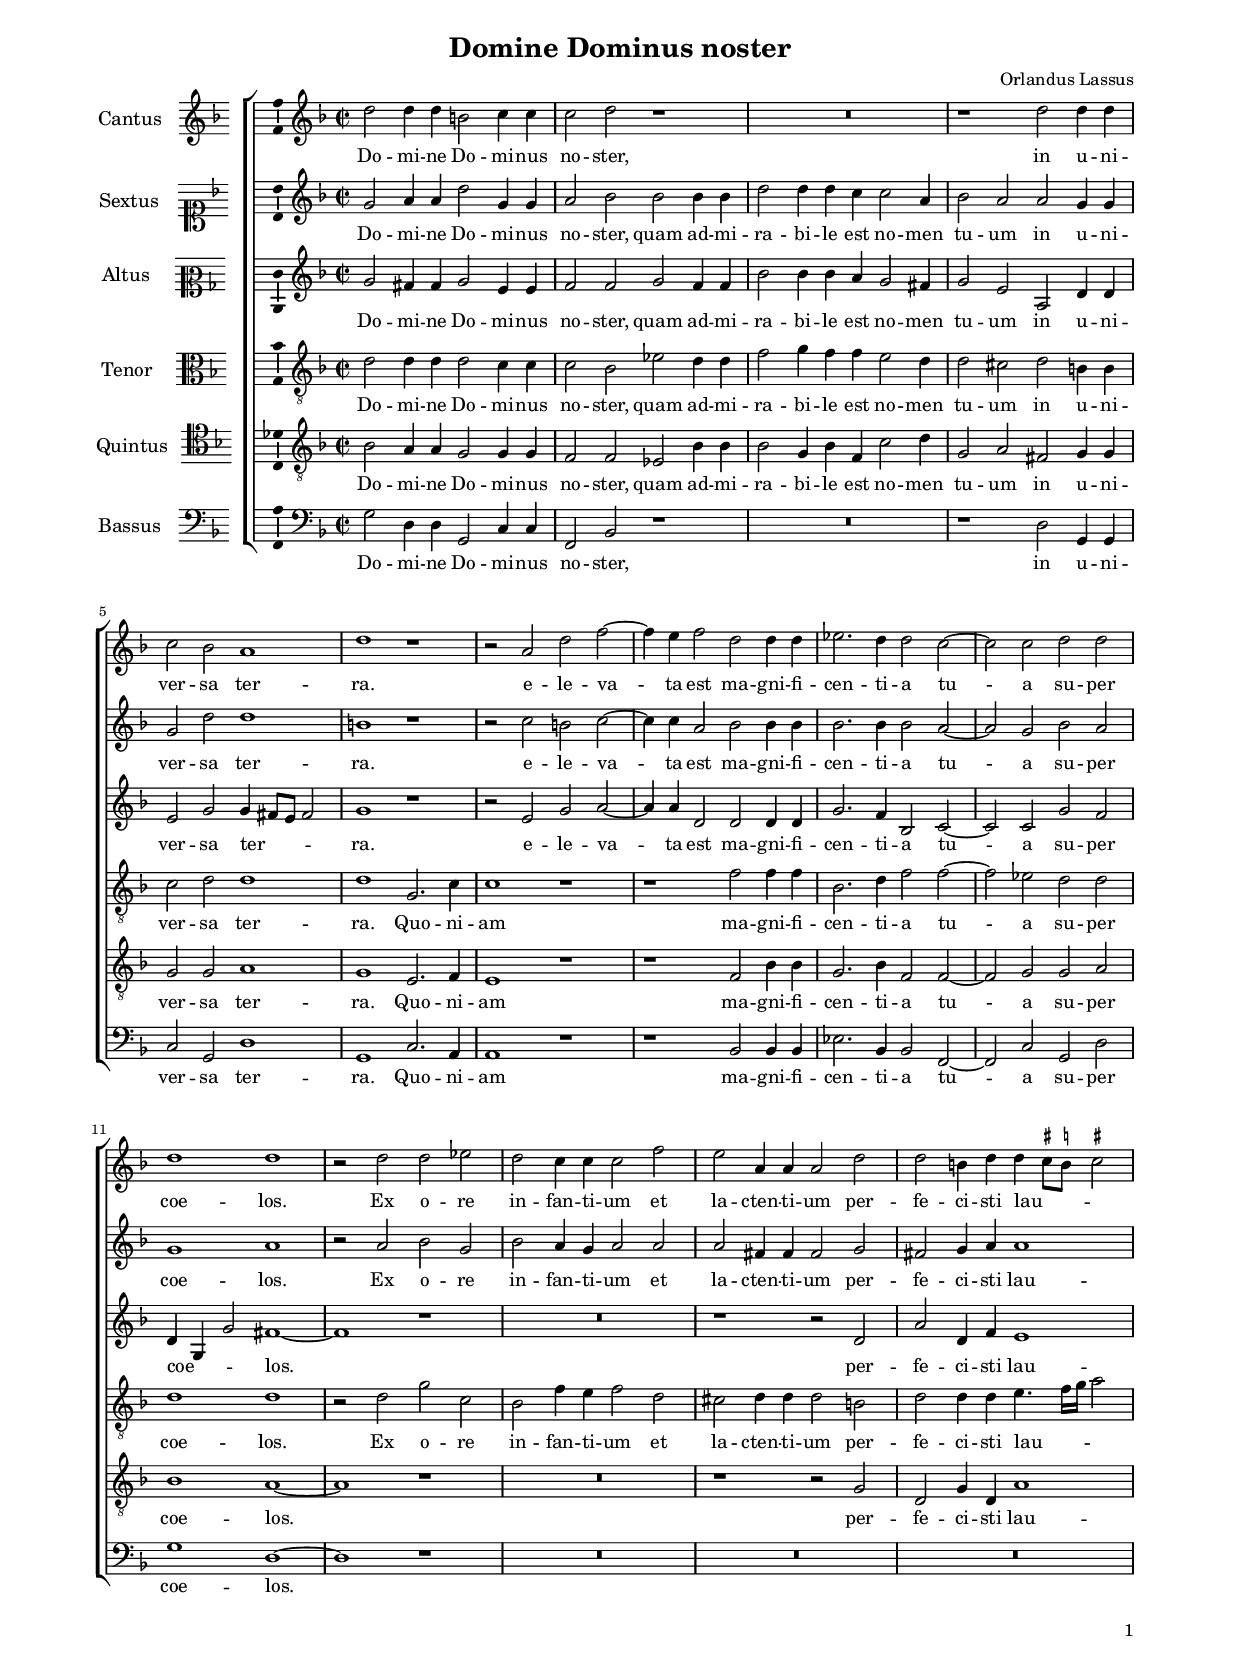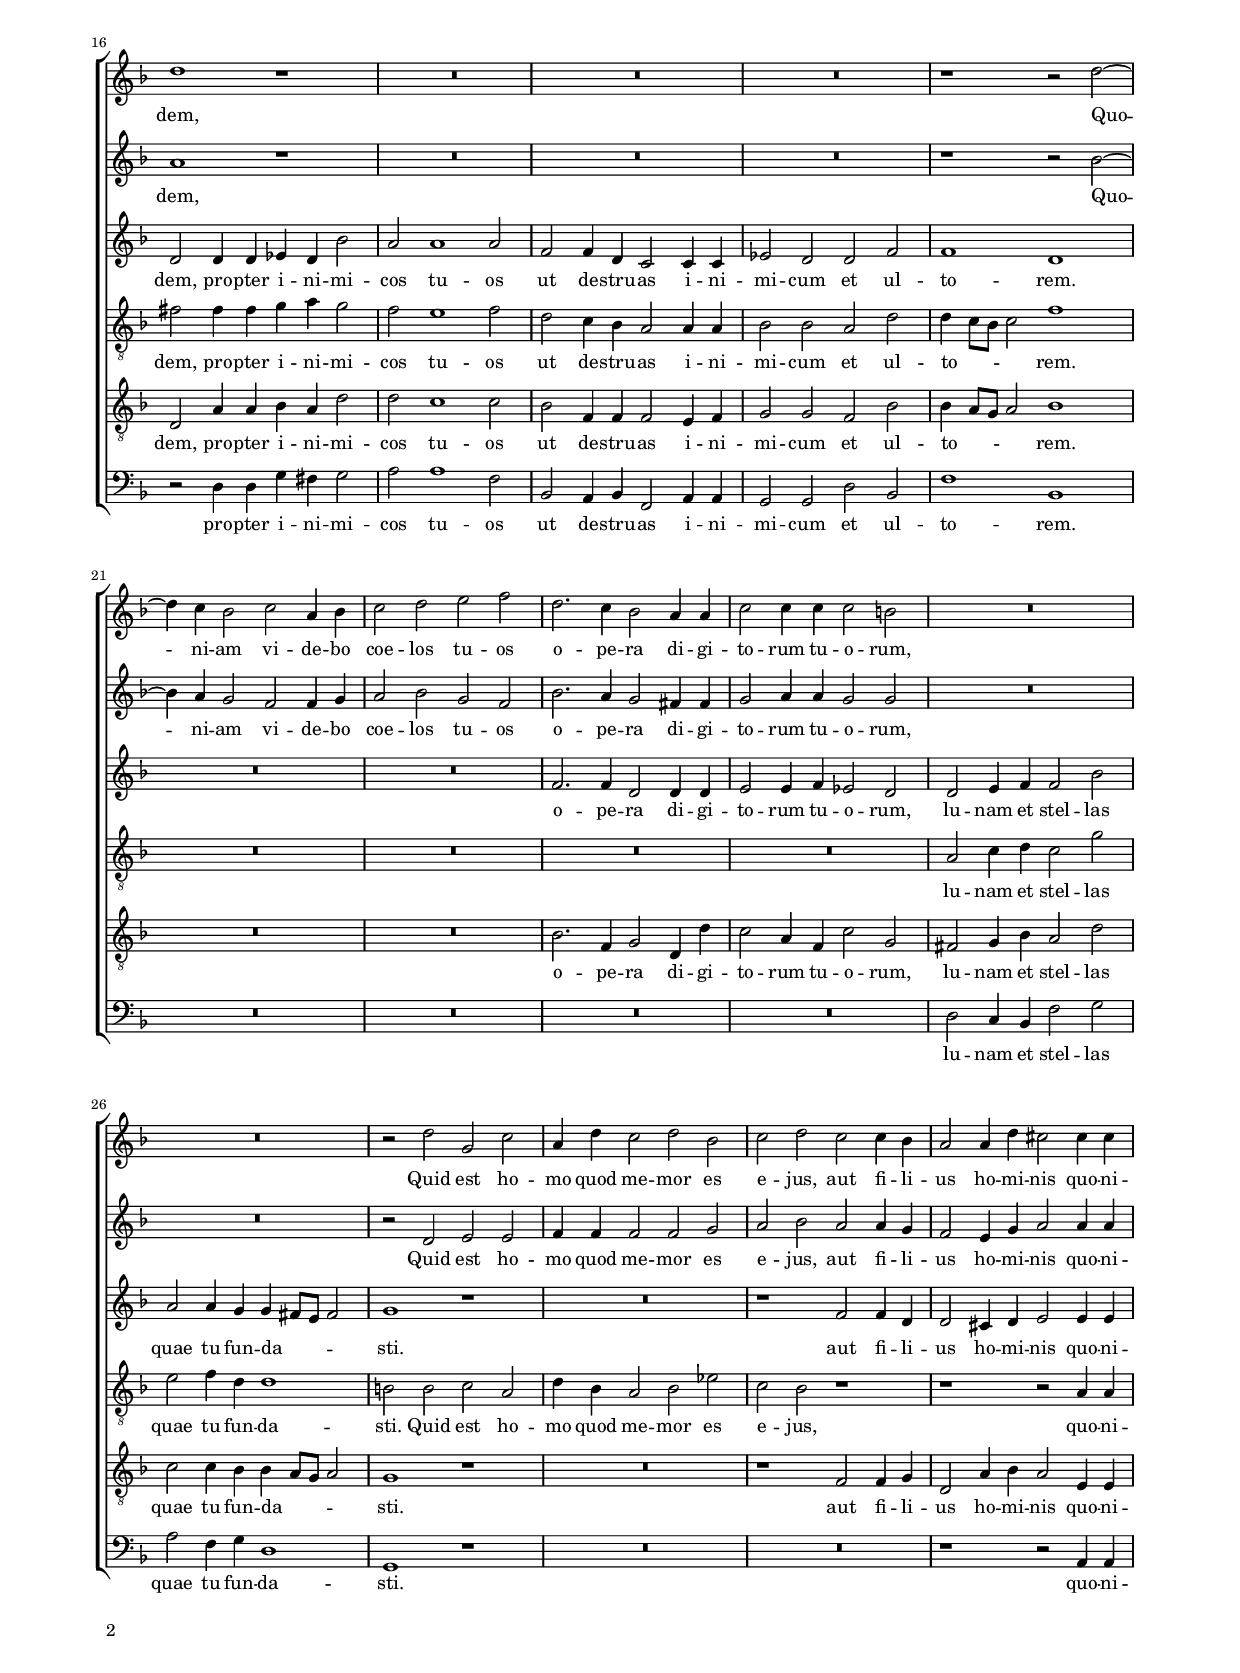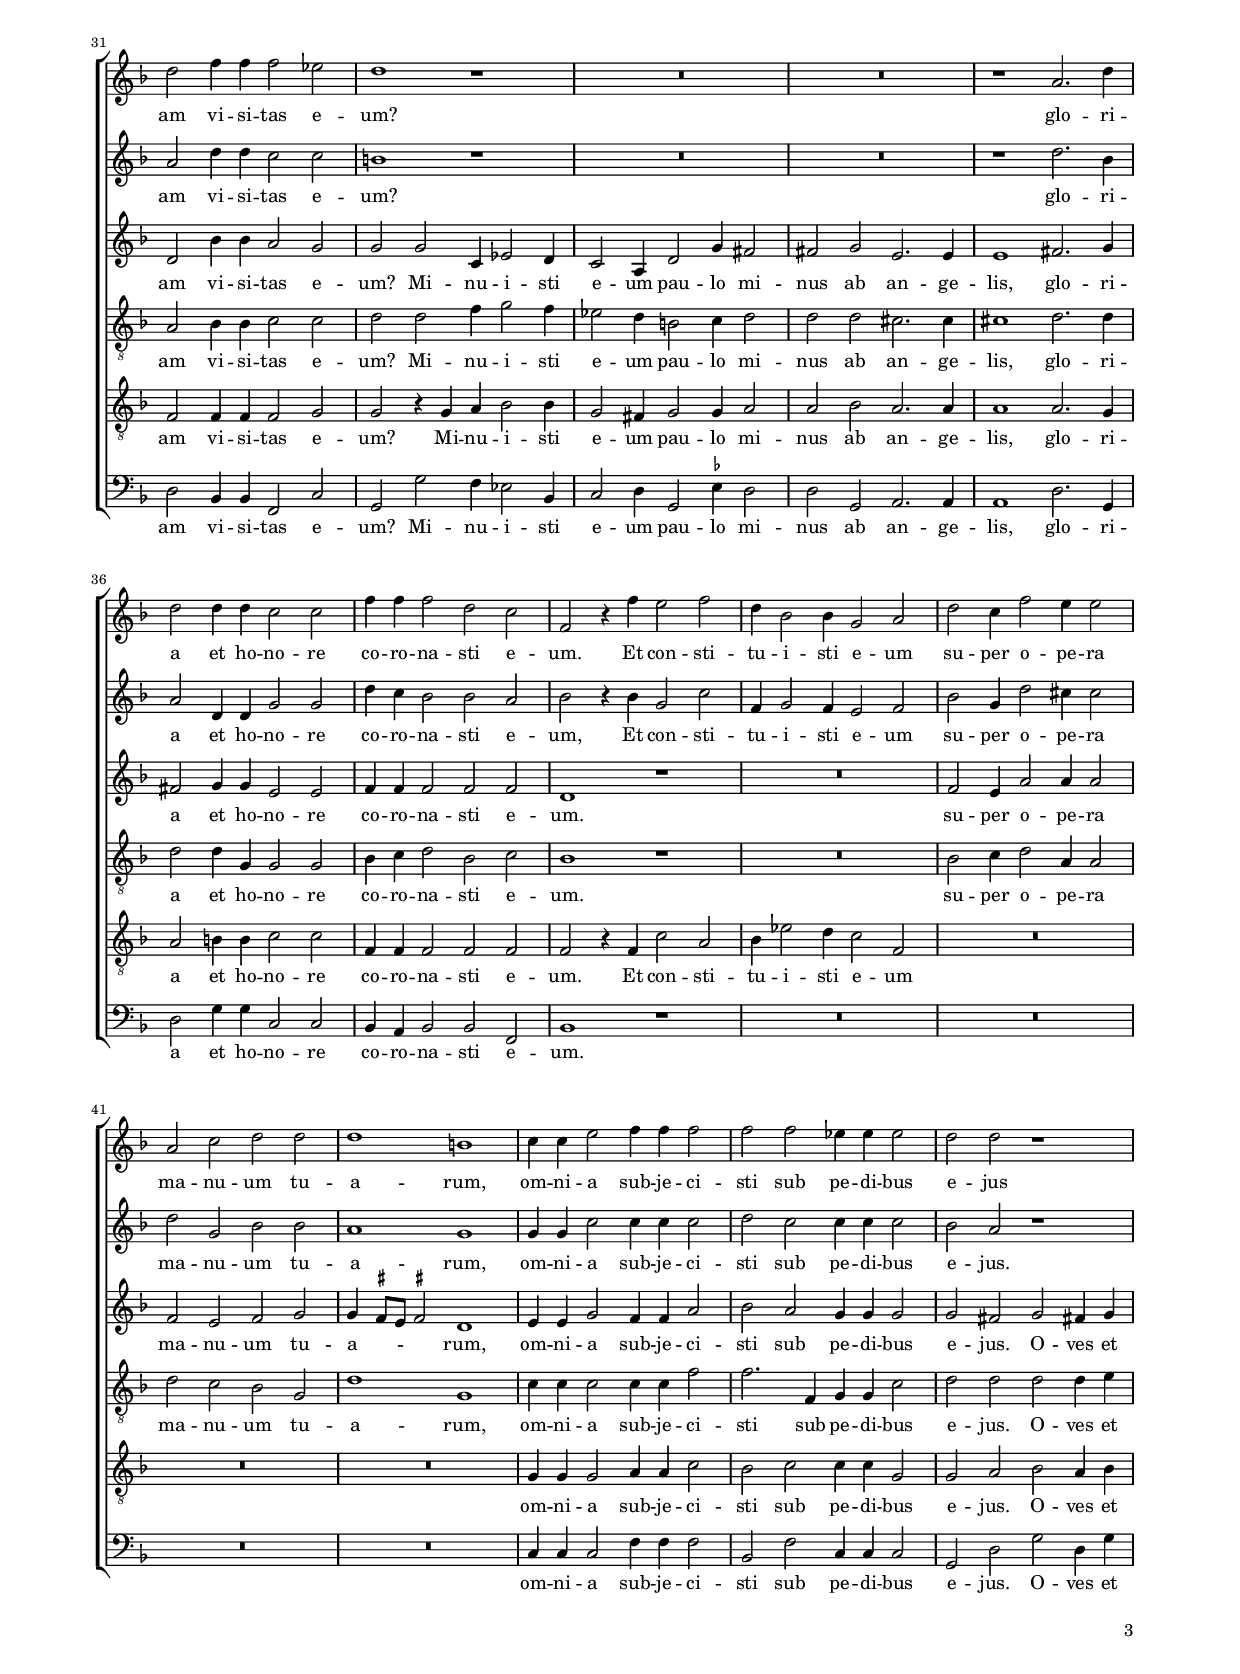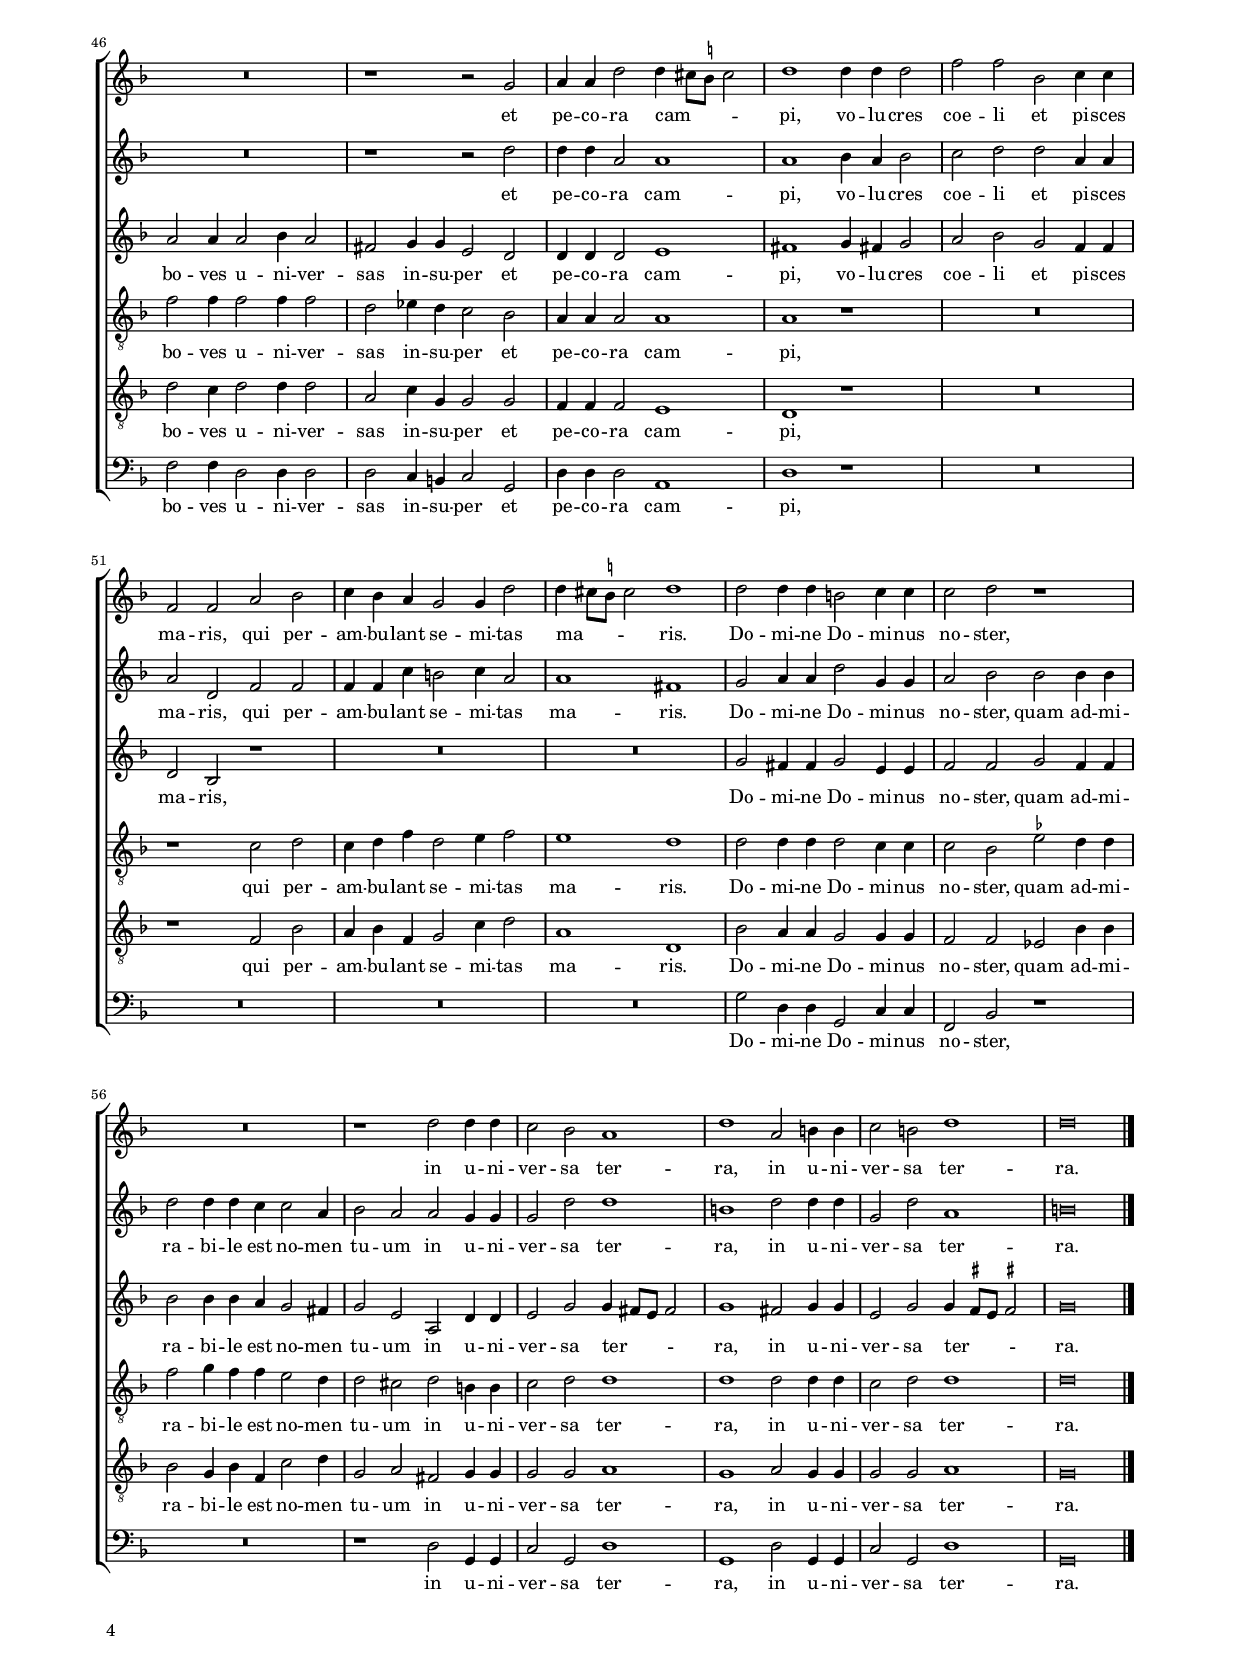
\header
{
  title="Domine Dominus noster"
  composer="Orlandus Lassus"
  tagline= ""
}

\version "2.20.0"
\language deutsch
#(set-global-staff-size 15)
% #(set-default-paper-size "letter")
#(ly:set-option 'point-and-click #f)


\paper
	{
	top-margin = 1.5 \cm
	bottom-margin = 1 \cm
	left-margin = 1.8 \cm
	right-margin = 1.8 \cm
	ragged-bottom = ##f
	ragged-last-bottom = ##f
	print-page-number = ##f
	system-system-spacing = #'((basic-distance . 17) (minimum-distance . 14) (padding . 5) (strechability . 250))
        oddFooterMarkup=\markup   \fill-line { "" \fromproperty #'page:page-number-string }
        evenFooterMarkup=\markup  \fill-line { \fromproperty #'page:page-number-string "" }
        last-bottom-spacing = #'((basic-distance . 12) (minimum-distance . 7) (padding . 4))
	systems-per-page = 3
%       page-count = 4
%	min-systems-per-page = 3
	}


ficta = { \once \set suggestAccidentals = ##t }
	
forget = #(define-music-function (music) (ly:music?) #{
	\accidentalStyle forget
	$music
	\accidentalStyle default
	#})


global = {
    % \set Staff.autoBeaming = ##f
	\key f \major
	\time 2/2 \set Score.measureLength = #(ly:make-moment 2/1)
        \set Score.tempoHideNote = ##t
        \tempo 2 = 100
        \skip 1*2*61  \bar "|."
	}
   
incipitcantus = \markup { \score {
	{
	\set Staff.instrumentName = \markup { \fontsize #1 "Cantus" }
	\key f \major
	\clef violin
	s4 \bar ""
	}
	\layout  {
	raggedright = ##t
	indent = 1.6 \cm
	line-width = 2.2 \cm
	\context { \Staff \remove Time_signature_engraver }
	\override Staff.Clef.Y-extent = #'(0 . 0)
	}} \hspace #1 }


incipitsextus = \markup { \score {
	{
	\set Staff.instrumentName = \markup { \fontsize #1 "Sextus" }
	\key f \major
	\clef soprano
	s4 \bar ""
	}
	\layout  {
	raggedright = ##t
	indent = 1.6 \cm
	line-width = 2.2 \cm
	\context { \Staff \remove Time_signature_engraver }
	\override Staff.Clef.Y-extent = #'(0 . 0)
	}} \hspace #1 }
      
      
incipitaltus = \markup { \score {
	{
	\set Staff.instrumentName = \markup { \fontsize #1 "Altus" }
	\key f \major
	\clef mezzosoprano
	s4 \bar ""
	}
	\layout  {
	raggedright = ##t
	indent = 1.6 \cm
	line-width = 2.2 \cm
	\context { \Staff \remove Time_signature_engraver }
	\override Staff.Clef.Y-extent = #'(0 . 0)
	}} \hspace #1 }


incipittenor = \markup { \score {
	{
	\set Staff.instrumentName = \markup { \fontsize #1 "Tenor" }
	\key f \major
	\clef alto
	s4 \bar ""
	}
	\layout  {
	raggedright = ##t
	indent = 1.6 \cm
	line-width = 2.2 \cm
	\context { \Staff \remove Time_signature_engraver }
	\override Staff.Clef.Y-extent = #'(0 . 0)
	}} \hspace #1 }
      
      
incipitquintus = \markup { \score {
	{
	\set Staff.instrumentName = \markup { \fontsize #1 "Quintus" }
	\key f \major
	\clef tenor
	s4 \bar ""
	}
	\layout  {
	raggedright = ##t
	indent = 1.6 \cm
	line-width = 2.2 \cm
	\context { \Staff \remove Time_signature_engraver }
	\override Staff.Clef.Y-extent = #'(0 . 0)
	}} \hspace #1 }
      
      
incipitbassus = \markup { \score {
	{
	\set Staff.instrumentName = \markup { \fontsize #1 "Bassus" }
	\key f \major
	\clef bass
	s4 \bar ""
	}
	\layout  {
	raggedright = ##t
	indent = 1.6 \cm
	line-width = 2.2 \cm
	\context { \Staff \remove Time_signature_engraver }
	\override Staff.Clef.Y-extent = #'(0 . 0)
	}} \hspace #1 }


cantus =  \relative c''
	{
	d2 d4 d h2 c4 c
	c2 d r1
	R\breve
	r1 d2 d4 d
%5
	c2 b a1 |
	d1 r
	r2 a d f~
	f4 e f2 d2 d4 d
	es2. d4 d2 c~
%10
	c2 c d d |
	d1 d
	r2 d d es
	d2 c4 c c2 f
	e2 a,4 a a2 d
%15
	d2 h4 d d4 \ficta cis8 \ficta h! \ficta cis!2 |
	d1 r
	R\breve
	R\breve
	R\breve
%20
	r1 r2 d~ |
	d4 c b2 c a4 b
	c2 d e f
	d2. c4 b2 a4 a
	c2 c4 c c2 h
%25
	R\breve |
	R\breve
	r2 d g, c
	a4 d c2 d b
	c2 d c c4 b
%30
	a2 a4 d cis2 cis4 cis |
	d2 f4 f f2 es
	d1 r
	R\breve
	R\breve
%35
	r1 a2. d4 |
	d2 d4 d c2 c
	f4 f f2 d c
	f,2 r4 f' e2 f
	d4 b2 b4 g2 a
%40
	d2 c4 f2 e4 e2 |
	a,2 c d d
	d1 h
	c4 c e2 f4 f f2
	f2 f es4 es es2
%45
	d2 d r1 |
	R\breve
	r1 r2 g,
	a4 a d2 d4 cis8 \ficta h cis2
	d1 d4 d d2
%50
	f2 f b, c4 c |
	f,2 f a b
	c4 b a g2 g4 d'2
	d4 cis8 \ficta h cis2 d1
	d2 d4 d h2 c4 c
%55
	c2 d r1 |
	R\breve
	r1 d2 d4 d
	c2 b a1
	d1 a2 h4 h
%60
	c2 h d1 |
	d\breve |
	}


sextus = \relative c''
	{
	g2 a4 a d2 g,4 g
	a2 b b b4 b
	d2 d4 d c4 c2 a4
	b2 a a g4 g
%5
	g2 d' d1 |
	h1 r
	r2 c h c~
	c4 c a2 b b4 b
	b2. b4 b2 a~
%10
	a2 g b a |
	g1 a
	r2 a b g
	b2 a4 g a2 a
	a2 fis4 fis fis2 g
%15
	fis2 g4 a a1 |
	a1 r
	R\breve
	R\breve
	R\breve
%20
	r1 r2 b~ |
	b4 a g2 f f4 g
	a2 b g f
	b2. a4 g2 fis4 fis
	g2 a4 a g2 g
%25
	R\breve |
	R\breve
	r2 d e e
	f4 f f2 f2 g
	a2 b a a4 g
%30
	f2 e4 g a2 a4 a |
	a2 d4 d c2 c
	h1 r
	R\breve
	R\breve
%35
	r1 d2. b4 |
	a2 d,4 d g2 g
	d'4 c b2 b2 a
	b2 r4 b g2 c
	f,4 g2 f4 e2 f
%40
	b2 g4 d'2 cis4 cis2 |
	d2 g, b b
	a1 g
	g4 g c2 c4 c c2
	d2 c c4 c c2
%45
	b2 a r1 |
	R\breve
	r1 r2 d
	d4 d a2 a1
	a1 b4 a b2
%50
	c2 d d a4 a |
	a2 d, f f
	f4 f c' h2 c4 a2
	a1 fis
	g2 a4 a d2 g,4 g
%55
	a2 b b b4 b |
	d2 d4 d c c2 a4
	b2 a a g4 g
	g2 d' d1
	h1 d2 d4 d
%60
	g,2 d' a1 |
	h\breve |
	}


altus =  \relative c'
    {
	g'2 fis4 fis g2 e4 e
	f2 f g f4 f
	b2 b4 b a4 g2 fis4
	g2 e a, d4 d
%5
	e2 g g4 fis8 e fis2 |
	g1 r
	r2 e g a~
	a4 a d,2 d d4 d
	g2. f4 b,2 c~
%10
	c2 c g' f |
	d4 g, g'2 fis1~
	fis1 r
	R\breve
	r1 r2 d
%15
	a'2 d,4 f e1 |
	d2 d4 d es4 d b'2
	a2 a1 a2
	f2 f4 d c2 c4 c
	es2 d d f
%20
	f1 d |
	R\breve
	R\breve
	f2. f4 d2 d4 d
	e2 e4 f es2 d
%25
	d2 e4 f f2 b |
	a2 a4 g g fis8 e fis2
	g1 r
	R\breve
	r1 f2 f4 d
%30
	d2 cis4 d e2 e4 e |
	d2 b'4 b a2 g
	g2 g c,4 es2 d4
	c2 a4 d2 g4 fis2
	fis2 g e2. e4
%35
	e1 fis2. g4 |
	fis2 g4 g e2 e
	f4 f f2 f f
	d1 r
	R\breve
%40
	f2 e4 a2 a4 a2 |
	f2 e f g
	g4 \ficta fis8 e \ficta fis!2 d1
	e4 e g2 f4 f a2
	b2 a g4 g g2
%45
	g2 fis g2 fis!4 g |
	a2 a4 a2 b4 a2
	fis2 g4 g e2 d
	d4 d d2 e1
	fis1 g4 fis!4 g2
%50
	a2 b g f4 f |
	d2 b r1
	R\breve
	R\breve
	g'2 fis4 fis g2 e4 e
%55
	f2 f g f4 f |
	b2 b4 b a4 g2 fis4
	g2 e a, d4 d
	e2 g g4 fis8 e fis2
	g1 fis2 g4 g
%60
	e2 g g4 \ficta fis8 e \ficta fis!2 |
	g\breve |
	}


tenor =  \relative c'
	{
	d2 d4 d d2 c4 c
	c2 b es d4 d
	f2 g4 f f e2 d4
	d2 cis d h4 h
%5
	c2 d d1 |
	d1 g,2. c4
	c1 r
	r1 f2 f4 f
	b,2. d4 f2 f~
%10
	f2 es d d |
	d1 d
	r2 d g c,
	b2 f'4 e f2 d
	cis2 d4 d d2 h
%15
	d2 d4 d e4. f16 g a2 |
	fis2 fis4 fis g4 a g2
	f2 e1 f2
	d2 c4 b a2 a4 a
	b2 b a d
%20
	d4 c8 b c2 f1 |
	R\breve
	R\breve
	R\breve
	R\breve
%25
	a,2 c4 d c2 g' |
	e2 f4 d d1
	h2 h c a
	d4 b a2 b es
	c2 b r1
%30
	r1 r2 a4 a |
	a2 b4 b c2 c
	d2 d f4 g2 f4
	es2 d4 h2 c4 d2
	d2 d cis2. cis4
%35
	cis1 d2. d4 |
	d2 d4 g, g2 g
	b4 c d2 b c
	b1 r
	R\breve
%40
	b2 c4 d2 a4 a2 |
	d2 c b g
	d'1 g,
	c4 c c2 c4 c f2
	f2. f,4 g4 g c2
%45
	d2 d d d4 e |
	f2 f4 f2 f4 f2
	d2 es4 d c2 b
	a4 a a2 a1
	a1 r
%50
	R\breve |
	r1 c2 d
	c4 d f d2 e4 f2
	e1 d
	d2 d4 d d2 c4 c
%55
	c2 b \ficta es d4 d |
	f2 g4 f f e2 d4
	d2 cis d h4 h
	c2 d d1
	d1 d2 d4 d
%60
	c2 d d1 |
	d\breve |
	}


quintus  =  \relative c'
	{
	b2 a4 a g2 g4 g
	f2 f es b'4 b
	b2 g4 b f c'2 d4
	g,2 a fis g4 g
%5
	g2 g a1 |
	g1 e2. f4
	e1 r
	r1 f2 b4 b
	g2. b4 f2 f~
%10
	f2 g g a |
	b1 a~
	a1 r
	R\breve
	r1 r2 g
%15
	d2 g4 d a'1 |
	d,2 a'4 a b a d2
	d2 c1 c2
	b2 f4 f f2 e4 f
	g2 g f b
%20
	b4 a8 g a2 b1 |
	R\breve
	R\breve
	b2. f4 g2 d4 d'
	c2 a4 f c'2 g
%25
	fis2 g4 b a2 d |
	c2 c4 b b a8 g a2
	g1 r
	R\breve
	r1 f2 f4 g
%30
	d2 a'4 b a2 e4 e |
	f2 f4 f f2 g
	g2 r4 g a4 b2 b4
	g2 fis4 g2 g4 a2
	a2 b a2. a4
%35
	a1 a2. g4 |
	a2 h4 h c2 c
	f,4 f f2 f f
	f2 r4 f c'2 a
	b4 es2 d4 c2 f,
%40
	R\breve |
	R\breve
	R\breve
	g4 g g2 a4 a c2
	b2 c c4 c g2
%45
	g2 a b a4 b |
	d2 c4 d2 d4 d2
	a2 c4 g g2 g
	f4 f f2 e1
	d1 r
%50
	R\breve |
	r1 f2 b
	a4 b f g2 c4 d2
	a1 d,
	b'2 a4 a g2 g4 g
%55
	f2 f es b'4 b |
	b2 g4 b f c'2 d4
	g,2 a fis g4 g
	g2 g a1
	g1 a2 g4 g
%60
	g2 g a1 |
	g\breve |
	}


bassus  =  \relative c
	{
	g'2 d4 d g,2 c4 c
	f,2 b r1
	R\breve
	r1 d2 g,4 g
%5
	c2 g d'1 |
	g,1 c2. a4
	a1 r
	r1 b2 b4 b
	es2. b4 b2 f~
%10
	f2 c' g d' |
	g1 d~
	d1 r
	R\breve
	R\breve
%15
	R\breve |
	r2 d4 d g fis g2
	a2 a1 f2
	b,2 a4 b f2 a4 a
	g2 g d' b
%20
	f'1 b, |
	R\breve
	R\breve
	R\breve
	R\breve
%25
	d2 c4 b f'2 g |
	a2 f4 g d1
	g,1 r
	R\breve
	R\breve
%30
	r1 r2 a4 a |
	d2 b4 b f2 c'
	g2 g' f4 es2 b4
	c2 d4 g,2 \ficta es'4 d2
	d2 g, a2. a4
%35
	a1 d2. g,4 |
	d'2 g4 g c,2 c
	b4 a b2 b f
	b1 r
	R\breve
%40
	R\breve |
	R\breve
	R\breve
	c4 c c2 f4 f f2
	b,2 f' c4 c c2
%45
	g2 d' g d4 g |
	f2 f4 d2 d4 d2
	d2 c4 h c2 g
	d'4 d d2 a1
	d1 r
%50
	R\breve |
	R\breve
	R\breve
	R\breve
	g2 d4 d g,2 c4 c
%55
	f,2 b r1 |
	R\breve
	r1 d2 g,4 g
	c2 g d'1
	g,1 d'2 g,4 g
%60
	c2 g d'1 |
	g,\breve |
	}


lyricscantus = \lyricmode {
	Do -- mi -- ne Do -- mi -- nus no -- ster,
    in u -- ni -- ver -- sa ter -- ra.
    e -- le -- va -- ta est ma -- gni -- fi -- cen -- ti -- a tu -- a su -- per coe -- los.
    Ex o -- re in -- fan -- ti -- um et la -- cten -- ti -- um per -- fe -- ci -- sti lau -- _ _ _ dem,
    Quo -- ni -- am vi -- de -- bo coe -- los tu -- os o -- pe -- ra di -- gi -- to -- rum tu -- o -- rum,
    Quid est ho -- mo quod me -- mor es e -- jus,
    aut fi -- li -- us ho -- mi -- nis quo -- ni -- am vi -- si -- tas e -- um?
    glo -- ri -- a et ho -- no -- re co -- ro -- na -- sti e -- um.
    Et con -- sti -- tu -- i -- sti e -- um su -- per o -- pe -- ra ma -- nu -- um tu -- a -- rum,
    om -- ni -- a sub -- je -- ci -- sti sub pe -- di -- bus e -- jus
    et pe -- co -- ra cam -- _ _ _ pi, vo -- lu -- cres coe -- li et pi -- sces ma -- ris,
    qui per -- am -- bu -- lant se -- mi -- tas ma -- _ _ _ 
    ris.
    Do -- mi -- ne Do -- mi -- nus no -- ster,
    in u -- ni -- ver -- sa ter -- ra,
    in u -- ni -- ver -- sa ter -- ra.
	}


lyricssextus = \lyricmode {
	Do -- mi -- ne Do -- mi -- nus no -- ster,
    quam ad -- mi -- ra -- bi -- le est no -- men tu -- um
    in u -- ni -- ver -- sa ter -- ra.
    e -- le -- va -- ta est ma -- gni -- fi -- cen -- ti -- a tu -- a su -- per coe -- los.
    Ex o -- re in -- fan -- ti -- um et la -- cten -- ti -- um per -- fe -- ci -- sti lau -- dem,
    Quo -- ni -- am vi -- de -- bo coe -- los tu -- os o -- pe -- ra di -- gi -- to -- rum tu -- o -- rum,
    Quid est ho -- mo quod me -- mor es e -- jus,
    aut fi -- li -- us ho -- mi -- nis quo -- ni -- am vi -- si -- tas e -- um?
    glo -- ri -- a et ho -- no -- re co -- ro -- na -- sti e -- um,
    Et con -- sti -- tu -- i -- sti e -- um su -- per o -- pe -- ra ma -- nu -- um tu -- a -- rum,
    om -- ni -- a sub -- je -- ci -- sti sub pe -- di -- bus e -- jus.
    et pe -- co -- ra cam -- pi, vo -- lu -- cres coe -- li et pi -- sces ma -- ris,
    qui per -- am -- bu -- lant se -- mi -- tas ma -- ris.
    Do -- mi -- ne Do -- mi -- nus no -- ster,
    quam ad -- mi -- ra -- bi -- le est no -- men tu -- um
    in u -- ni -- ver -- sa ter -- ra,
    in u -- ni -- ver -- sa ter -- ra.
	}


lyricsaltus = \lyricmode {
	Do -- mi -- ne Do -- mi -- nus no -- ster,
    quam ad -- mi -- ra -- bi -- le est no -- men tu -- um
    in u -- ni -- ver -- sa ter -- _ _ _ ra.
    e -- le -- va -- ta est ma -- gni -- fi -- cen -- ti -- a tu -- a su -- per coe -- _ _ los.
    per -- fe -- ci -- sti lau -- dem,
    pro -- pter i -- ni -- mi -- cos tu -- os ut de -- stru -- as i -- ni -- mi -- cum et ul -- to -- rem.
    o -- pe -- ra di -- gi -- to -- rum tu -- o -- rum,
    lu -- nam et stel -- las quae tu fun -- da -- _ _ _ sti.
    aut fi -- li -- us ho -- mi -- nis quo -- ni -- am vi -- si -- tas e -- um?
    Mi -- nu -- i -- sti e -- um pau -- lo mi -- nus ab an -- ge -- lis,
    glo -- ri -- a et ho -- no -- re co -- ro -- na -- sti e -- um.
    su -- per o -- pe -- ra ma -- nu -- um tu -- a -- _ _ _ rum,
    om -- ni -- a sub -- je -- ci -- sti sub pe -- di -- bus e -- jus.
    O -- ves et bo -- ves u -- ni -- ver -- sas in -- su -- per
    et pe -- co -- ra cam -- pi, vo -- lu -- cres coe -- li et pi -- sces ma -- ris,
    Do -- mi -- ne Do -- mi -- nus no -- ster,
    quam ad -- mi -- ra -- bi -- le est no -- men tu -- um
    in u -- ni -- ver -- sa ter -- _ _ _ ra,
    in u -- ni -- ver -- sa ter -- _ _ _ ra.
	}
	

lyricstenor = \lyricmode {
	Do -- mi -- ne Do -- mi -- nus no -- ster,
    quam ad -- mi -- ra -- bi -- le est no -- men tu -- um
    in u -- ni -- ver -- sa ter -- ra.
    Quo -- ni -- am
    ma -- gni -- fi -- cen -- ti -- a tu -- a su -- per coe -- los.
    Ex o -- re in -- fan -- ti -- um et la -- cten -- ti -- um per -- fe -- ci -- sti lau -- _ _ _ dem,
    pro -- pter i -- ni -- mi -- cos tu -- os ut de -- stru -- as i -- ni -- mi -- cum et ul -- to -- _ _ _ rem.
    lu -- nam et stel -- las quae tu fun -- da -- sti.
    Quid est ho -- mo quod me -- mor es e -- jus,
    quo -- ni -- am vi -- si -- tas e -- um?
    Mi -- nu -- i -- sti e -- um pau -- lo mi -- nus ab an -- ge -- lis,
    glo -- ri -- a et ho -- no -- re co -- ro -- na -- sti e -- um.
    su -- per o -- pe -- ra ma -- nu -- um tu -- a -- rum,
    om -- ni -- a sub -- je -- ci -- sti sub pe -- di -- bus e -- jus.
    O -- ves et bo -- ves u -- ni -- ver -- sas in -- su -- per
    et pe -- co -- ra cam -- pi,
    qui per -- am -- bu -- lant se -- mi -- tas ma -- ris.
    Do -- mi -- ne Do -- mi -- nus no -- ster,
    quam ad -- mi -- ra -- bi -- le est no -- men tu -- um
    in u -- ni -- ver -- sa ter -- ra,
    in u -- ni -- ver -- sa ter -- ra.
	}


lyricsquintus = \lyricmode {
	Do -- mi -- ne Do -- mi -- nus no -- ster,
    quam ad -- mi -- ra -- bi -- le est no -- men tu -- um
    in u -- ni -- ver -- sa ter -- ra.
    Quo -- ni -- am
    ma -- gni -- fi -- cen -- ti -- a tu -- a su -- per coe -- los.
    per -- fe -- ci -- sti lau -- dem,
    pro -- pter i -- ni -- mi -- cos tu -- os ut de -- stru -- as i -- ni -- mi -- cum et ul -- to -- _ _ _ rem.
    o -- pe -- ra di -- gi -- to -- rum tu -- o -- rum,
    lu -- nam et stel -- las quae tu fun -- da -- _ _ _ sti.
    aut fi -- li -- us ho -- mi -- nis quo -- ni -- am vi -- si -- tas e -- um?
    Mi -- nu -- i -- sti e -- um pau -- lo mi -- nus ab an -- ge -- lis,
    glo -- ri -- a et ho -- no -- re co -- ro -- na -- sti e -- um.
    Et con -- sti -- tu -- i -- sti e -- um
    om -- ni -- a sub -- je -- ci -- sti sub pe -- di -- bus e -- jus.
    O -- ves et bo -- ves u -- ni -- ver -- sas in -- su -- per
    et pe -- co -- ra cam -- pi,
    qui per -- am -- bu -- lant se -- mi -- tas ma -- ris.
    Do -- mi -- ne Do -- mi -- nus no -- ster,
    quam ad -- mi -- ra -- bi -- le est no -- men tu -- um
    in u -- ni -- ver -- sa ter -- ra,
    in u -- ni -- ver -- sa ter -- ra.
	}


lyricsbassus = \lyricmode {
    Do -- mi -- ne Do -- mi -- nus no -- ster,
    in u -- ni -- ver -- sa ter -- ra.
    Quo -- ni -- am
    ma -- gni -- fi -- cen -- ti -- a tu -- a su -- per coe -- los.
    pro -- pter i -- ni -- mi -- cos tu -- os ut de -- stru -- as i -- ni -- mi -- cum et ul -- to -- rem.
    lu -- nam et stel -- las quae tu fun -- da -- sti.
    quo -- ni -- am vi -- si -- tas e -- um?
    Mi -- nu -- i -- sti e -- um pau -- lo mi -- nus ab an -- ge -- lis,
    glo -- ri -- a et ho -- no -- re co -- ro -- na -- sti e -- um.
    om -- ni -- a sub -- je -- ci -- sti sub pe -- di -- bus e -- jus.
    O -- ves et bo -- ves u -- ni -- ver -- sas in -- su -- per
    et pe -- co -- ra cam -- pi,
    Do -- mi -- ne Do -- mi -- nus no -- ster,
    in u -- ni -- ver -- sa ter -- ra,
    in u -- ni -- ver -- sa ter -- ra.
	}


\score
{  
	% \transpose {
	\new ChoirStaff \with { \override StaffGrouper.staff-staff-spacing.basic-distance = #12 }
	<<

	\new Staff << \global
	\new Voice="v1" {
		\set Staff.instrumentName=\incipitcantus
		\set Staff.midiInstrument = "reed organ"
		\clef violin
		\cantus }
	\new Lyrics \lyricsto "v1" {\lyricscantus }
	>>


	\new Staff << \global
	\new Voice="v6" {
		\set Staff.instrumentName=\incipitsextus
		\set Staff.midiInstrument = "reed organ"
		\clef violin 
		\sextus}
	\new Lyrics \lyricsto "v6" {\lyricssextus }
	>>


	\new Staff << \global
	\new Voice="v2" {
		\set Staff.instrumentName=\incipitaltus
		\set Staff.midiInstrument = "reed organ"
		\clef violin 
		\altus}
	\new Lyrics \lyricsto "v2" {\lyricsaltus }
	>>


	\new Staff << \global
	\new Voice="v3" {
		\set Staff.instrumentName=\incipittenor
		\set Staff.midiInstrument = "reed organ"
		\clef "G_8"
		\tenor }
	\new Lyrics \lyricsto "v3" {\lyricstenor }
	>>


	\new Staff << \global
	\new Voice="v5" {
		\set Staff.instrumentName=\incipitquintus
		\set Staff.midiInstrument = "reed organ"
		\clef "G_8"
		\quintus}
	\new Lyrics \lyricsto "v5" {\lyricsquintus }
	>>


	\new Staff << \global
	\new Voice="v4" {
		\set Staff.instrumentName=\incipitbassus
		\set Staff.midiInstrument = "reed organ"
		\clef bass 
		\bassus }
	\new Lyrics \lyricsto "v4" {\lyricsbassus}
	>>

	>>
	% } % transpose

	\layout
	{
	indent = 2.5 \cm
%	\context { \Lyrics \override VerticalAxisGroup.nonstaff-relatedstaff-spacing.padding = #2 }
%	\context { \Lyrics \override LyricText.font-size = #1 }
	\context { \Staff \override TimeSignature.break-visibility = #end-of-line-invisible }
    \context { \Staff \consists "Ambitus_engraver" }
%	\context { \Voice \override Slur.transparent = ##t }
	\context { \Score \override BarNumber.padding = #2 }
	\context { \Voice \override NoteHead.style = #'baroque }
	}

\midi
	{
	}

}


% EOF
